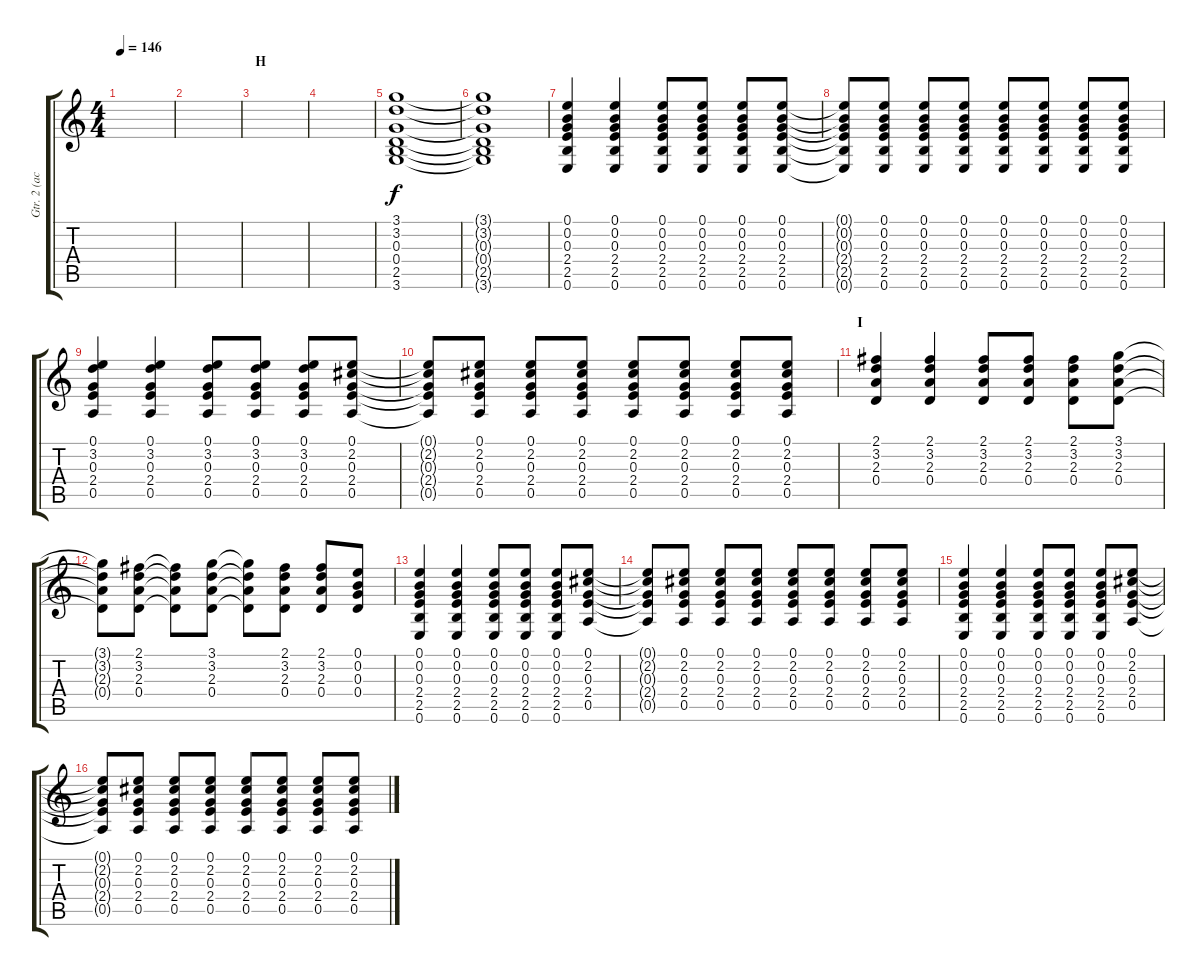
\track ("Gtr. 2 (acoustic)" "Gtr. 2 (ac") {instrument acousticguitarsteel}
\staff {score tabs}
\tuning (E4 B3 G3 D3 A2 E2) {hide}
\ts (4 4)
\tempo 146
\clef g2
\ks c
|
|
\section ("" "H")
|
|
(3.1 3.2 0.3 0.4 2.5 3.6).1 |
(3.1{t} 3.2{t} 0.3{t} 0.4{t} 2.5{t} 3.6{t}).1 |
(0.1 0.2 0.3 2.4 2.5 0.6).4 (0.1 0.2 0.3 2.4 2.5 0.6).4 (0.1 0.2 0.3 2.4 2.5 0.6).8 (0.1 0.2 0.3 2.4 2.5 0.6).8 (0.1 0.2 0.3 2.4 2.5 0.6).8 (0.1 0.2 0.3 2.4 2.5 0.6).8 |
(0.1{t} 0.2{t} 0.3{t} 2.4{t} 2.5{t} 0.6{t}).8 (0.1 0.2 0.3 2.4 2.5 0.6).8 (0.1 0.2 0.3 2.4 2.5 0.6).8 (0.1 0.2 0.3 2.4 2.5 0.6).8 (0.1 0.2 0.3 2.4 2.5 0.6).8 (0.1 0.2 0.3 2.4 2.5 0.6).8 (0.1 0.2 0.3 2.4 2.5 0.6).8 (0.1 0.2 0.3 2.4 2.5 0.6).8 |
(0.1 3.2 0.3 2.4 0.5).4 (0.1 3.2 0.3 2.4 0.5).4 (0.1 3.2 0.3 2.4 0.5).8 (0.1 3.2 0.3 2.4 0.5).8 (0.1 3.2 0.3 2.4 0.5).8 (0.1 2.2 0.3 2.4 0.5).8 |
(0.1{t} 2.2{t} 0.3{t} 2.4{t} 0.5{t}).8 (0.1 2.2 0.3 2.4 0.5).8 (0.1 2.2 0.3 2.4 0.5).8 (0.1 2.2 0.3 2.4 0.5).8 (0.1 2.2 0.3 2.4 0.5).8 (0.1 2.2 0.3 2.4 0.5).8 (0.1 2.2 0.3 2.4 0.5).8 (0.1 2.2 0.3 2.4 0.5).8 |
\section ("" "I")
(2.1 3.2 2.3 0.4).4 (2.1 3.2 2.3 0.4).4 (2.1 3.2 2.3 0.4).8 (2.1 3.2 2.3 0.4).8 (2.1 3.2 2.3 0.4).8 (3.1 3.2 2.3 0.4).8 |
(3.1{t} 3.2{t} 2.3{t} 0.4{t}).8 (2.1 3.2 2.3 0.4).8 (2.1{t} 3.2{t} 2.3{t} 0.4{t}).8 (3.1 3.2 2.3 0.4).8 (3.1{t} 3.2{t} 2.3{t} 0.4{t}).8 (2.1 3.2 2.3 0.4).8 (2.1 3.2 2.3 0.4).8 (0.1 0.2 0.3 0.4).8 |
(0.1 0.2 0.3 2.4 2.5 0.6).4 (0.1 0.2 0.3 2.4 2.5 0.6).4 (0.1 0.2 0.3 2.4 2.5 0.6).8 (0.1 0.2 0.3 2.4 2.5 0.6).8 (0.1 0.2 0.3 2.4 2.5 0.6).8 (0.1 2.2 0.3 2.4 0.5).8 |
(0.1{t} 2.2{t} 0.3{t} 2.4{t} 0.5{t}).8 (0.1 2.2 0.3 2.4 0.5).8 (0.1 2.2 0.3 2.4 0.5).8 (0.1 2.2 0.3 2.4 0.5).8 (0.1 2.2 0.3 2.4 0.5).8 (0.1 2.2 0.3 2.4 0.5).8 (0.1 2.2 0.3 2.4 0.5).8 (0.1 2.2 0.3 2.4 0.5).8 |
(0.1 0.2 0.3 2.4 2.5 0.6).4 (0.1 0.2 0.3 2.4 2.5 0.6).4 (0.1 0.2 0.3 2.4 2.5 0.6).8 (0.1 0.2 0.3 2.4 2.5 0.6).8 (0.1 0.2 0.3 2.4 2.5 0.6).8 (0.1 2.2 0.3 2.4 0.5).8 |
(0.1{t} 2.2{t} 0.3{t} 2.4{t} 0.5{t}).8 (0.1 2.2 0.3 2.4 0.5).8 (0.1 2.2 0.3 2.4 0.5).8 (0.1 2.2 0.3 2.4 0.5).8 (0.1 2.2 0.3 2.4 0.5).8 (0.1 2.2 0.3 2.4 0.5).8 (0.1 2.2 0.3 2.4 0.5).8 (0.1 2.2 0.3 2.4 0.5).8
